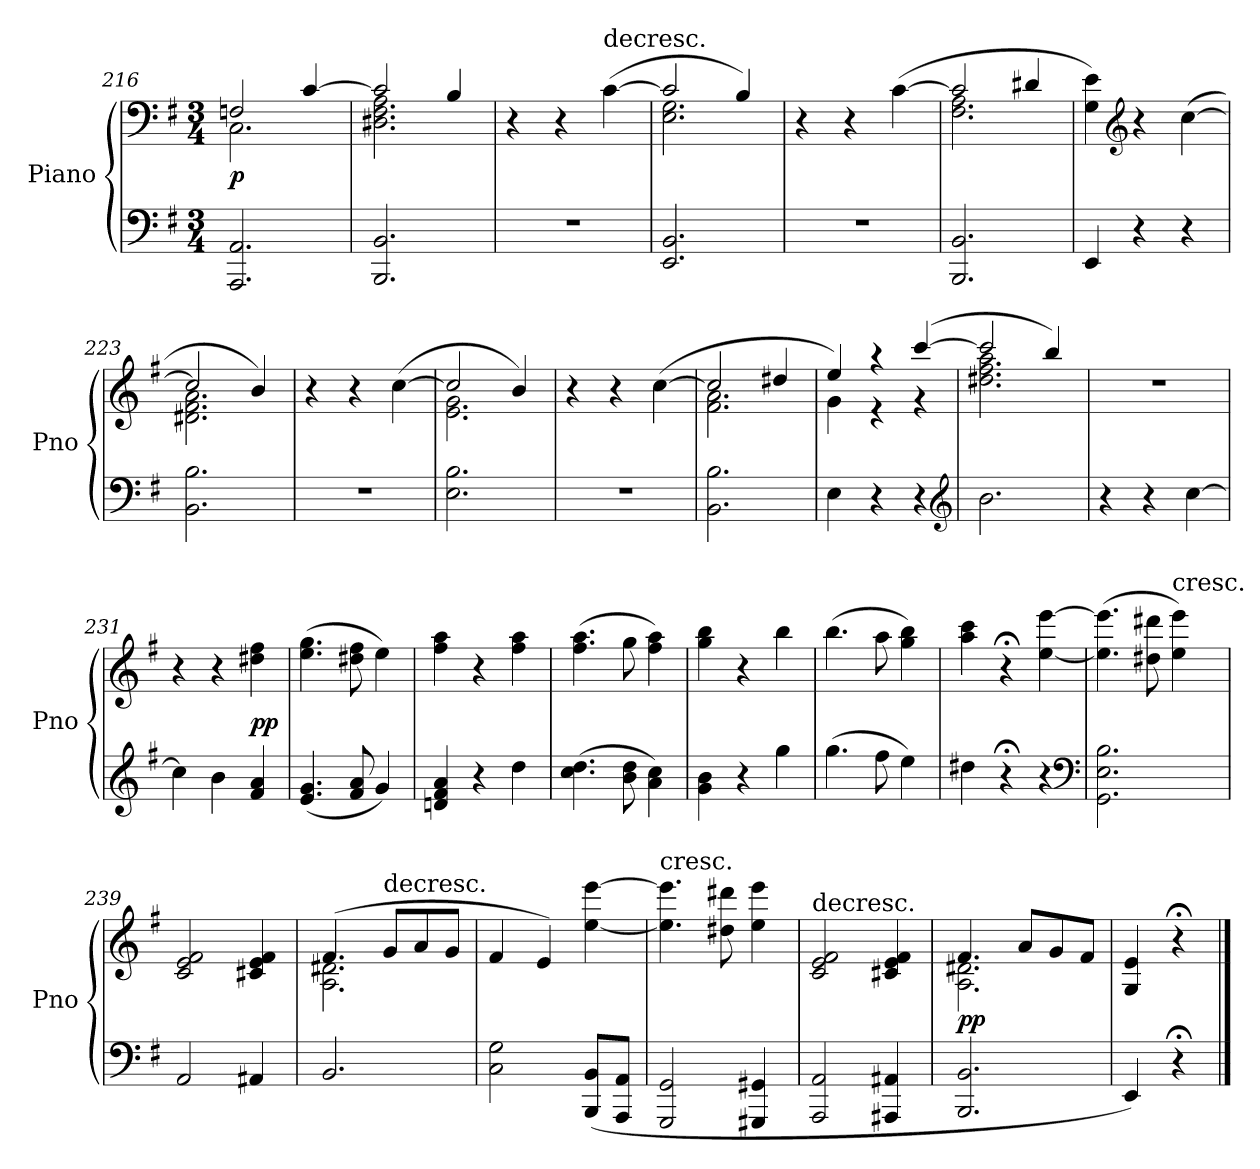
**kern	**kern	**dynam
*part1	*part1	*part1
*staff2	*staff1	*staff1/2
*I"Piano	*	*
*I'Pno	*	*
*clefF4	*clefF4	*
*k[f#]	*k[f#]	*
*M3/4	*M3/4	*
=216	=216	=216
*	*^	*
2.AAA/ 2.AA/	2Fn/	2.C\	p
.	[4c/	.	.
=217	=217	=217	=217
2.BBB/ 2.BB/	2c/]	2.D#X\ 2.F#\ 2.A\	.
.	4B/	.	.
*	*v	*v	*
=218	=218	=218
2.r	4r	.
.	4r	.
!	!LO:TX:t=decresc.	!
.	([4c\	.
=219	=219	=219
*	*^	*
2.EE/ 2.BB/	2c/]	2.E\ 2.G\	.
.	4B/)	.	.
*	*v	*v	*
=220	=220	=220
2.r	4r	.
.	4r	.
.	([4c\	.
=221	=221	=221
*	*^	*
2.BBB/ 2.BB/	2c/]	2.F#\ 2.A\	.
.	4d#X/	.	.
*	*v	*v	*
=222	=222	=222
4EE/	4G\ 4e\)	.
*	*clefG2	*
4r	4r	.
4r	([4cc\	.
=223	=223	=223
*	*^	*
2.BB\ 2.B\	2cc/]	2.d#X\ 2.f#\ 2.a\	.
.	4b/)	.	.
*	*v	*v	*
=224	=224	=224
2.r	4r	.
.	4r	.
.	([4cc\	.
=225	=225	=225
*	*^	*
2.E\ 2.B\	2cc/]	2.e\ 2.g\	.
.	4b/)	.	.
*	*v	*v	*
=226	=226	=226
2.r	4r	.
.	4r	.
.	([4cc\	.
=227	=227	=227
*	*^	*
2.BB\ 2.B\	2cc/]	2.f#\ 2.a\	.
.	4dd#X/	.	.
=228	=228	=228	=228
4E\	4ee/)	4g\	.
4r	4r	4r	.
4r	([4ccc/	4r	.
*clefG2	*	*	*
=229	=229	=229	=229
2.b\	2ccc/]	2.dd#X\ 2.ff#\ 2.aa\	.
.	4bb/)	.	.
*	*v	*v	*
=230	=230	=230
4r	2.r	.
4r	.	.
[4cc\	.	.
=231	=231	=231
4cc\]	4r	.
4b\	4r	.
4f#/ 4a/	4dd#X\ 4ff#\	pp
=232	=232	=232
(4.e/ 4.g/	(4.ee\ 4.gg\	.
8f#/ 8a/	8dd#X\ 8ff#\	.
4g/)	4ee\)	.
=233	=233	=233
4dn/ 4f#/ 4a/	4ff#\ 4aa\	.
4r	4r	.
4dd\	4ff#\ 4aa\	.
=234	=234	=234
(4.cc\ 4.dd\	(4.ff#\ 4.aa\	.
8b\ 8dd\	8gg\	.
4a\ 4cc\)	4ff#\ 4aa\)	.
=235	=235	=235
4g\ 4b\	4gg\ 4bb\	.
4r	4r	.
4gg\	4bb\	.
=236	=236	=236
(4.gg\	(4.bb\	.
8ff#\	8aa\	.
4ee\)	4gg\ 4bb\)	.
=237	=237	=237
4dd#X\	4aa\ 4ccc\	.
4r;<	4r;<	.
4r	[4ee\ [4eee\	.
*clefF4	*	*
=238	=238	=238
2.GG\ 2.E\ 2.B\	(4.ee]\ 4.eee]\	.
.	8dd#X\ 8ddd#X\	.
!	!LO:TX:t=cresc.	!
.	4ee\ 4eee\)	.
=239	=239	=239
2AA/	2c/ 2e/ 2f#/	.
4AA#X/	4c#X/ 4e/ 4f#/	.
=240	=240	=240
*	*^	*
2.BB/	(4.f#/	2.A\ 2.d#X\	.
!	!LO:TX:t=decresc.	!	!
.	8g/L	.	.
.	8a/	.	.
.	8g/J	.	.
*	*v	*v	*
=241	=241	=241
2C\ 2G\	4f#/	.
.	4e/)	.
(8BBB/ 8BB/L	[4ee\ [4eee\	.
8AAA/ 8AA/J	.	.
=242	=242	=242
!	!LO:TX:t=cresc.	!
2GGG/ 2GG/	4.ee]\ 4.eee]\	.
.	8dd#X\ 8ddd#X\	.
4GGG#X/ 4GG#X/	4ee\ 4eee\	.
=243	=243	=243
!	!LO:TX:t=decresc.	!
2AAA/ 2AA/	2c/ 2e/ 2f#/	.
4AAA#X/ 4AA#X/	4c#X/ 4e/ 4f#/	.
=244	=244	=244
*	*^	*
2.BBB/ 2.BB/	4.f#/	2.A\ 2.d#X\	pp
.	8a/L	.	.
.	8g/	.	.
.	8f#/J	.	.
*	*v	*v	*
=245	=245	=245
4EE/)	4G/ 4e/	.
4r;<	4r;<	.
==	==	==
*-	*-	*-
